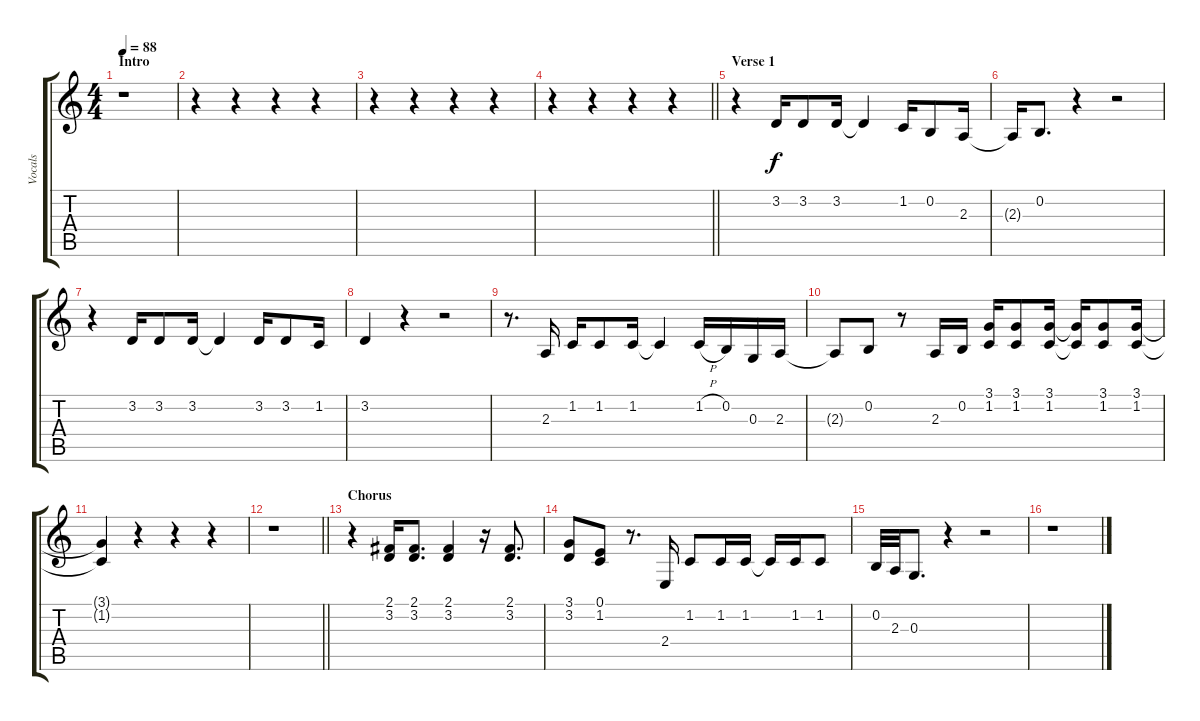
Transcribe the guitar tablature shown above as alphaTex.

\track ("Vocals" "Vocals") {instrument stringensemble1}
\staff {score tabs}
\tuning (E4 B3 G3 D3 A2 E2) {hide}
\ts (4 4)
\section ("" "Intro")
\tempo 88
\clef g2
\ks c
r.1{dy f instrument stringensemble1} |
r.4 r.4 r.4 r.4 |
r.4 r.4 r.4 r.4 |
\barLineRight lightlight
r.4 r.4 r.4 r.4 |
\section ("" "Verse 1")
r.4 3.2.16 3.2.8 3.2.16 3.2{t}.4 1.2.16 0.2.8 2.3.16 |
2.3{t}.16 0.2.8{d} r.4 r.2 |
r.4 3.2.16 3.2.8 3.2.16 3.2{t}.4 3.2.16 3.2.8 1.2.16 |
3.2.4 r.4 r.2 |
r.8{d} 2.3.16 1.2.16 1.2.8 1.2.16 1.2{t}.4 1.2{h}.16 0.2.16 0.3.16 2.3.16 |
2.3{t}.8 0.2.8 r.8 2.3.16 0.2.16 (3.1 1.2).16 (3.1 1.2).8 (3.1 1.2).16 (3.1{t} 1.2{t}).16 (3.1 1.2).8 (3.1 1.2).16 |
(3.1{t} 1.2{t}).4 r.4 r.4 r.4 |
\barLineRight lightlight
r.1 |
\section ("" "Chorus")
r.4 (2.1 3.2).16 (2.1 3.2).8{d} (2.1 3.2).4 r.16 (2.1 3.2).8{d} |
(3.1 3.2).8 (0.1 1.2).8 r.8{d} 2.4.16 1.2.8 1.2.16 1.2.16 1.2{t}.16 1.2.16 1.2.8 |
0.2.32 2.3.32 0.3.8{d} r.4 r.2 |
r.1
